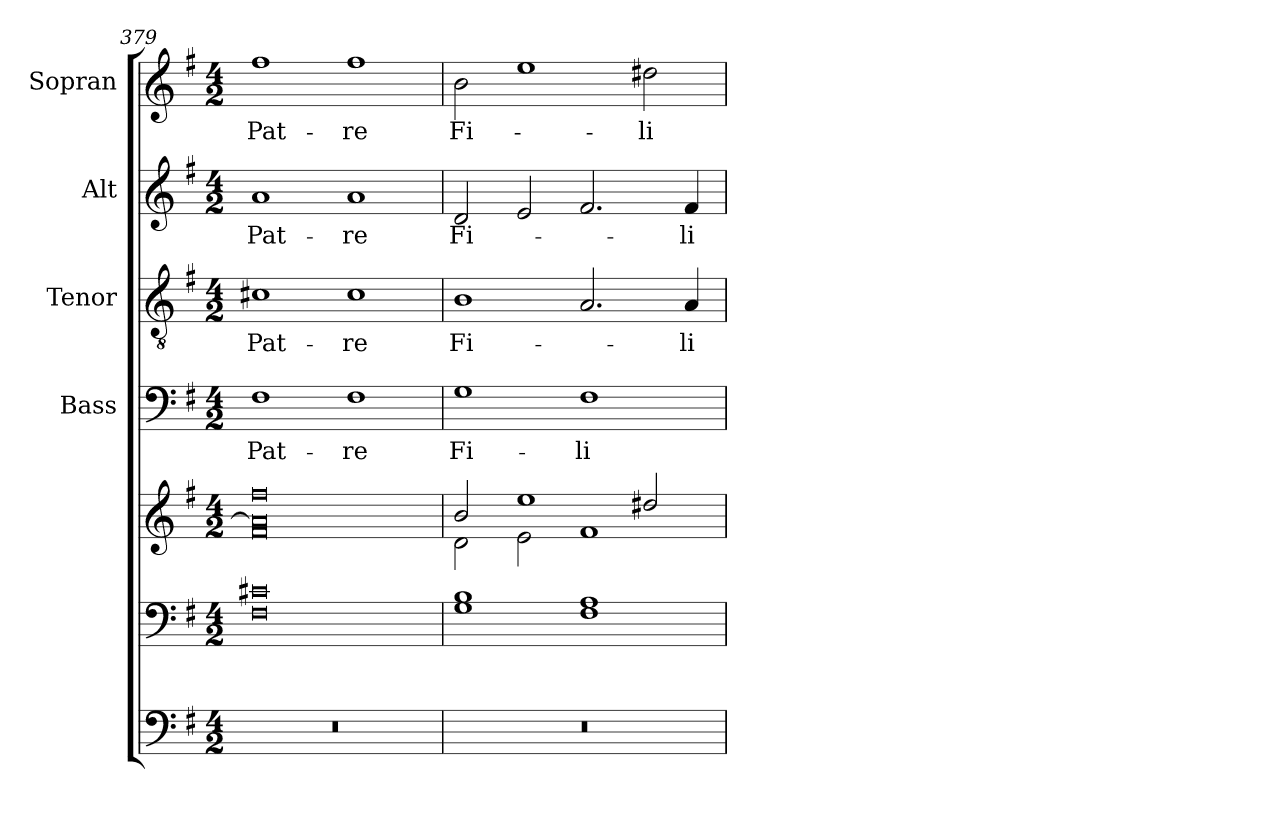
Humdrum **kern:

**kern	**kern	**kern	**kern	**text	**kern	**text	**kern	**text	**kern	**text
*part6	*part5	*part5	*part4	*part4	*part3	*part3	*part2	*part2	*part1	*part1
*staff7	*staff6	*staff5	*staff4	*staff4	*staff3	*staff3	*staff2	*staff2	*staff1	*staff1
*	*	*	*I"Bass	*	*I"Tenor	*	*I"Alt	*	*I"Sopran	*
*	*	*	*I'B.	*	*I'T.	*	*I'A.	*	*I'S.	*
*clefF4	*clefF4	*clefG2	*clefF4	*	*clefGv2	*	*clefG2	*	*clefG2	*
*k[f#]	*k[f#]	*k[f#]	*k[f#]	*	*k[f#]	*	*k[f#]	*	*k[f#]	*
*G:	*G:	*G:	*G:	*	*G:	*	*G:	*	*G:	*
*M4/2	*M4/2	*M4/2	*M4/2	*	*M4/2	*	*M4/2	*	*M4/2	*
=379	=379	=379	=379	=379	=379	=379	=379	=379	=379	=379
!	!	!	!	!LO:LY:b	!	!LO:LY:b	!	!LO:LY:b	!	!LO:LY:b
0r	0F# 0c#X	0f# 0a] 0ff#	1F#	Pat-	1c#X	Pat-	1a	Pat-	1ff#	Pat-
!	!	!	!	!LO:LY:b	!	!LO:LY:b	!	!LO:LY:b	!	!LO:LY:b
.	.	.	1F#	-re	1c#	-re	1a	-re	1ff#	-re
=380	=380	=380	=380	=380	=380	=380	=380	=380	=380	=380
*	*	*^	*	*	*	*	*	*	*	*
!	!	!	!	!	!LO:LY:b	!	!LO:LY:b	!	!LO:LY:b	!	!LO:LY:b
0r	1G 1B	2b/	2d\	1G	Fi-	1B	Fi-	2d/	Fi-	2b\	Fi-
.	.	1ee	2e\	.	.	.	.	2e/	.	1ee	.
!	!	!	!	!	!LO:LY:b	!	!	!	!	!	!
.	1F# 1A	.	1f#	1F#	-li-	2.A/	.	2.f#/	.	.	.
!	!	!	!	!	!	!	!	!	!	!	!LO:LY:b
.	.	2dd#X/	.	.	.	.	.	.	.	2dd#X\	-li-
!	!	!	!	!	!	!	!LO:LY:b	!	!LO:LY:b	!	!
.	.	.	.	.	.	4A/	-li-	4f#/	-li-	.	.
*	*	*v	*v	*	*	*	*	*	*	*	*
=	=	=	=	=	=	=	=	=	=	=
*-	*-	*-	*-	*-	*-	*-	*-	*-	*-	*-
